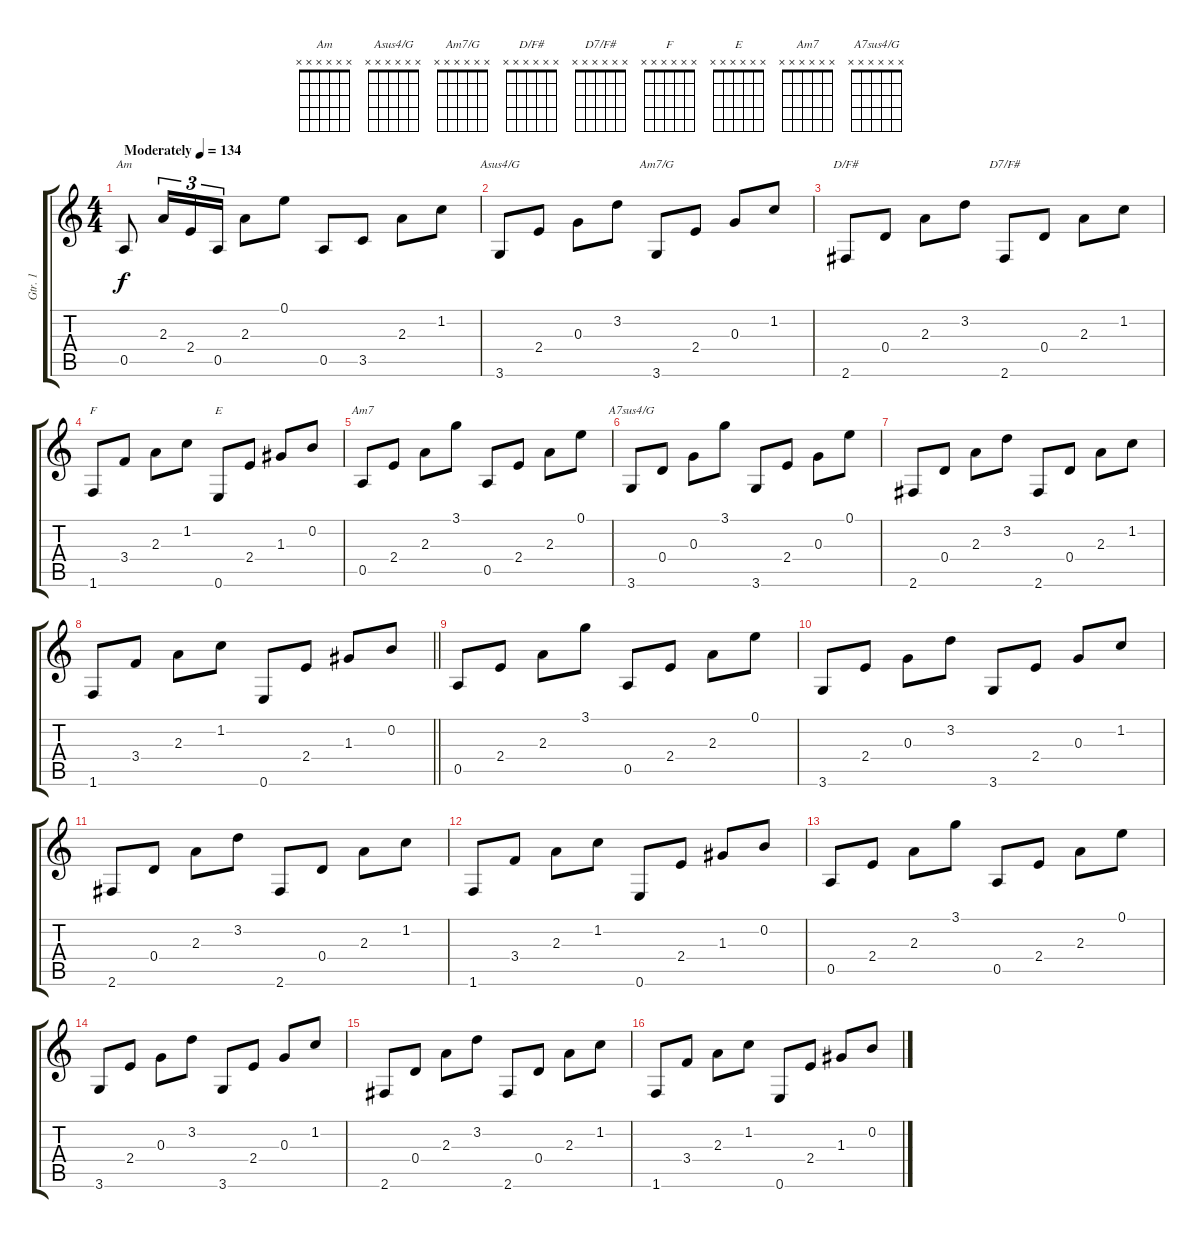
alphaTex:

\track ("Gtr. 1" "Gtr. 1") {instrument acousticguitarsteel}
\staff {score tabs}
\tuning (E4 B3 G3 D3 A2 E2) {hide}
\chord ("Am" x x x x x x)
\chord ("Asus4/G" x x x x x x)
\chord ("Am7/G" x x x x x x)
\chord ("D/F#" x x x x x x)
\chord ("D7/F#" x x x x x x)
\chord ("F" x x x x x x)
\chord ("E" x x x x x x)
\chord ("Am7" x x x x x x)
\chord ("A7sus4/G" x x x x x x)
\ts (4 4)
\tempo (134 "Moderately")
\clef g2
\ks c
0.5.8{ch "Am" dy f instrument acousticguitarsteel} 2.3.16{tu (3 2)} 2.4.16{tu (3 2)} 0.5.16{tu (3 2)} 2.3.8 0.1.8 0.5.8 3.5.8 2.3.8 1.2.8 |
3.6.8{ch "Asus4/G"} 2.4.8 0.3.8 3.2.8 3.6.8{ch "Am7/G"} 2.4.8 0.3.8 1.2.8 |
2.6.8{ch "D/F#"} 0.4.8 2.3.8 3.2.8 2.6.8{ch "D7/F#"} 0.4.8 2.3.8 1.2.8 |
1.6.8{ch "F"} 3.4.8 2.3.8 1.2.8 0.6.8{ch "E"} 2.4.8 1.3.8 0.2.8 |
0.5.8{ch "Am7"} 2.4.8 2.3.8 3.1.8 0.5.8 2.4.8 2.3.8 0.1.8 |
3.6.8{ch "A7sus4/G"} 0.4.8 0.3.8 3.1.8 3.6.8 2.4.8 0.3.8 0.1.8 |
2.6.8 0.4.8 2.3.8 3.2.8 2.6.8 0.4.8 2.3.8 1.2.8 |
\barLineRight lightlight
1.6.8 3.4.8 2.3.8 1.2.8 0.6.8 2.4.8 1.3.8 0.2.8 |
0.5.8 2.4.8 2.3.8 3.1.8 0.5.8 2.4.8 2.3.8 0.1.8 |
3.6.8 2.4.8 0.3.8 3.2.8 3.6.8 2.4.8 0.3.8 1.2.8 |
2.6.8 0.4.8 2.3.8 3.2.8 2.6.8 0.4.8 2.3.8 1.2.8 |
1.6.8 3.4.8 2.3.8 1.2.8 0.6.8 2.4.8 1.3.8 0.2.8 |
0.5.8 2.4.8 2.3.8 3.1.8 0.5.8 2.4.8 2.3.8 0.1.8 |
3.6.8 2.4.8 0.3.8 3.2.8 3.6.8 2.4.8 0.3.8 1.2.8 |
2.6.8 0.4.8 2.3.8 3.2.8 2.6.8 0.4.8 2.3.8 1.2.8 |
1.6.8 3.4.8 2.3.8 1.2.8 0.6.8 2.4.8 1.3.8 0.2.8
